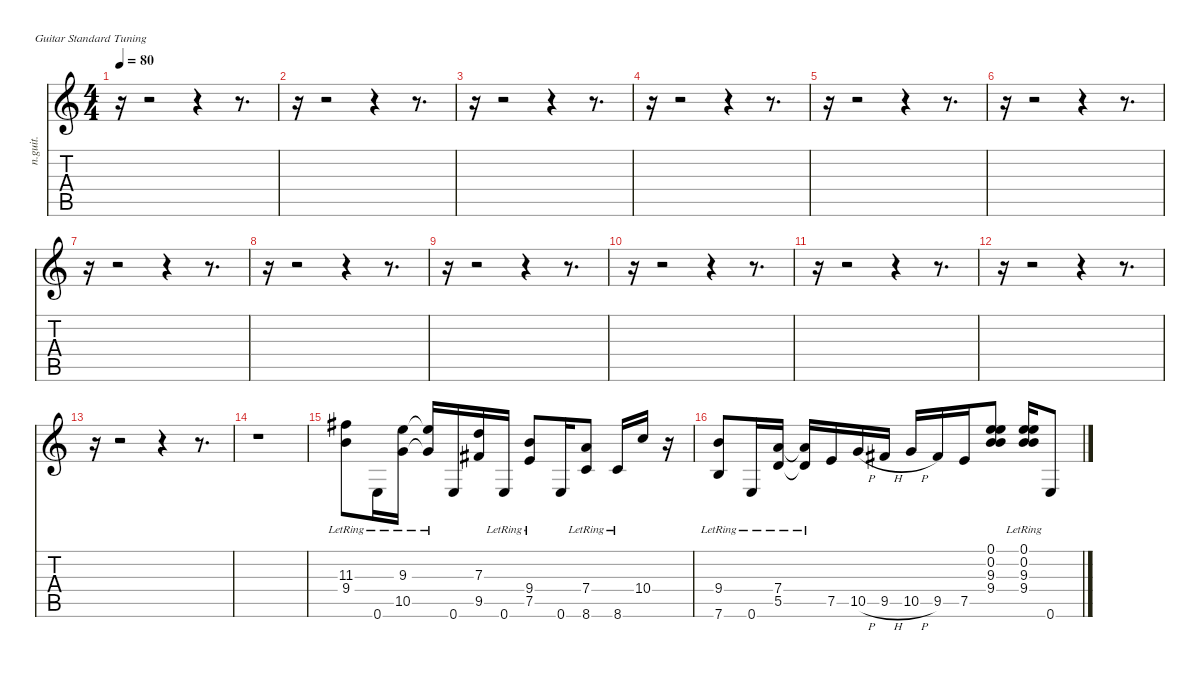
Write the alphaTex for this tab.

\defaultSystemsLayout 4
\hideDynamics
\bracketExtendMode nobrackets
\otherSystemsTrackNameOrientation horizontal
\track ("Guitare Clean" "n.guit.") {instrument acousticguitarnylon}
\staff {score tabs}
\tuning (E4 B3 G3 D3 A2 E2)
\ts (4 4)
\tempo 80
\clef g2
\ks c
r.16{dy f beam Down} r.2{beam Down} r.4{beam Down} r.8{d beam Down} |
r.16{beam Down} r.2{beam Down} r.4{beam Down} r.8{d beam Down} |
r.16{beam Down} r.2{beam Down} r.4{beam Down} r.8{d beam Down} |
r.16{beam Down} r.2{beam Down} r.4{beam Down} r.8{d beam Down} |
r.16{beam Down} r.2{beam Down} r.4{beam Down} r.8{d beam Down} |
r.16{beam Down} r.2{beam Down} r.4{beam Down} r.8{d beam Down} |
r.16{beam Down} r.2{beam Down} r.4{beam Down} r.8{d beam Down} |
r.16{beam Down} r.2{beam Down} r.4{beam Down} r.8{d beam Down} |
r.16{beam Down} r.2{beam Down} r.4{beam Down} r.8{d beam Down} |
r.16{beam Down} r.2{beam Down} r.4{beam Down} r.8{d beam Down} |
r.16{beam Down} r.2{beam Down} r.4{beam Down} r.8{d beam Down} |
r.16{beam Down} r.2{beam Down} r.4{beam Down} r.8{d beam Down} |
r.16{beam Down} r.2{beam Down} r.4{beam Down} r.8{d beam Down} |
r.1{beam Down} |
(11.3{lr acc #} 9.4{lr}).8{beam Down} 0.6{lr}.16{beam Down} (9.3{lr} 10.5{lr}).16{beam Down} (9.3{lr t} 10.5{lr t}).16{beam Up} 0.6.16{beam Up} (7.3 9.5{acc #}).16{beam Up} 0.6{lr}.16{beam Up} (9.4{lr} 7.5{lr}).8{beam Up} 0.6.16{beam Up} (7.4{lr} 8.6{lr}).8{beam Up} 8.6{lr}.16{beam Up} 10.4.16{beam Up} r.16{beam Up} |
(9.4{lr} 7.6{lr}).8{beam Up} 0.6{lr}.16{beam Up} (7.4{lr} 5.5{lr}).16{beam Up} (7.4{lr t} 5.5{lr t}).16{beam Up} 7.5.16{beam Up} 10.5{h}.16{beam Up} 9.5{h acc #}.16{beam Up} 10.5{h}.16{beam Up} 9.5{acc #}.16{beam Up} 7.5.16{beam Up} (0.1 0.2 9.3 9.4).8{beam Up} (0.1{lr} 0.2{lr} 9.3{lr} 9.4).16{beam Up} 0.6.8{beam Up}
